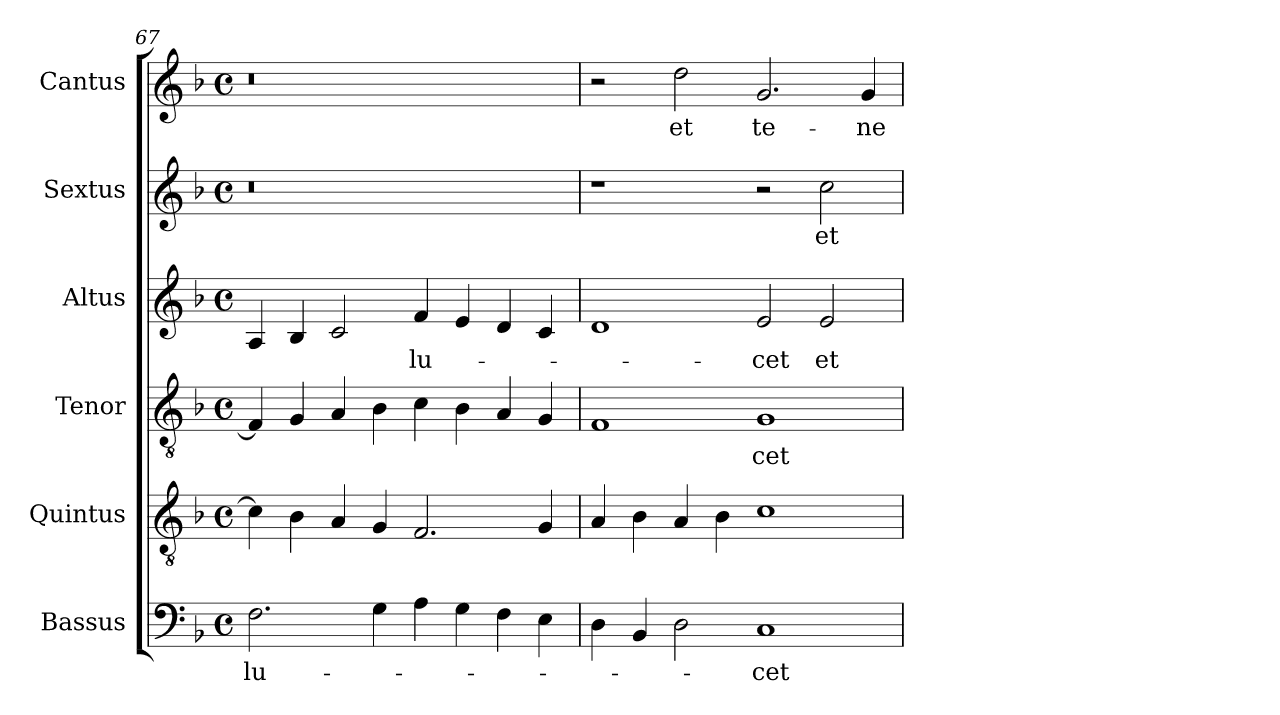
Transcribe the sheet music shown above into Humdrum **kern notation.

**kern	**text	**kern	**kern	**text	**kern	**text	**kern	**text	**kern	**text
*part6	*part6	*part5	*part4	*part4	*part3	*part3	*part2	*part2	*part1	*part1
*staff6	*staff6	*staff5	*staff4	*staff4	*staff3	*staff3	*staff2	*staff2	*staff1	*staff1
*I"Bassus	*	*I"Quintus	*I"Tenor	*	*I"Altus	*	*I"Sextus	*	*I"Cantus	*
*I'Bassus	*	*I'Quintus	*I'Tenor	*	*I'Altus	*	*I'Sextus	*	*I'Cantus	*
*clefF4	*	*clefGv2	*clefGv2	*	*clefG2	*	*clefG2	*	*clefG2	*
*k[b-]	*	*k[b-]	*k[b-]	*	*k[b-]	*	*k[b-]	*	*k[b-]	*
*F:	*	*F:	*F:	*	*F:	*	*F:	*	*F:	*
*M4/4	*	*M4/4	*M4/4	*	*M4/4	*	*M4/4	*	*M4/4	*
*met(c)	*	*met(c)	*met(c)	*	*met(c)	*	*met(c)	*	*met(c)	*
=67	=67	=67	=67	=67	=67	=67	=67	=67	=67	=67
!	!LO:LY:b:cj	!	!	!	!	!	!	!	!	!
2.F\	lu-	4c\]	4F/]	.	4A/	.	0r	.	0r	.
.	.	4B-\	4G/	.	4B-/	.	.	.	.	.
.	.	4A/	4A/	.	2c/	.	.	.	.	.
4G\	.	4G/	4B-\	.	.	.	.	.	.	.
!	!	!	!	!	!	!LO:LY:b:cj	!	!	!	!
4A\	.	2.F/	4c\	.	4f/	lu-	.	.	.	.
4G\	.	.	4B-\	.	4e/	.	.	.	.	.
4F\	.	.	4A/	.	4d/	.	.	.	.	.
4E\	.	4G/	4G/	.	4c/	.	.	.	.	.
=68	=68	=68	=68	=68	=68	=68	=68	=68	=68	=68
4D\	.	4A/	1F	.	1d	.	1r	.	2r	.
4BB-/	.	4B-\	.	.	.	.	.	.	.	.
!	!	!	!	!	!	!	!	!	!	!LO:LY:b:cj
2D\	.	4A/	.	.	.	.	.	.	2dd\	et
.	.	4B-\	.	.	.	.	.	.	.	.
!	!LO:LY:b:cj	!	!	!LO:LY:b:cj	!	!LO:LY:b:cj	!	!	!	!LO:LY:b:cj
1C	-cet	1c	1G	cet	2e/	-cet	2r	.	2.g/	te-
!	!	!	!	!	!	!LO:LY:b:cj	!	!LO:LY:b:cj	!	!
.	.	.	.	.	2e/	et	2cc\	et	.	.
!	!	!	!	!	!	!	!	!	!	!LO:LY:b:cj
.	.	.	.	.	.	.	.	.	4g/	-ne-
=	=	=	=	=	=	=	=	=	=	=
*-	*-	*-	*-	*-	*-	*-	*-	*-	*-	*-
